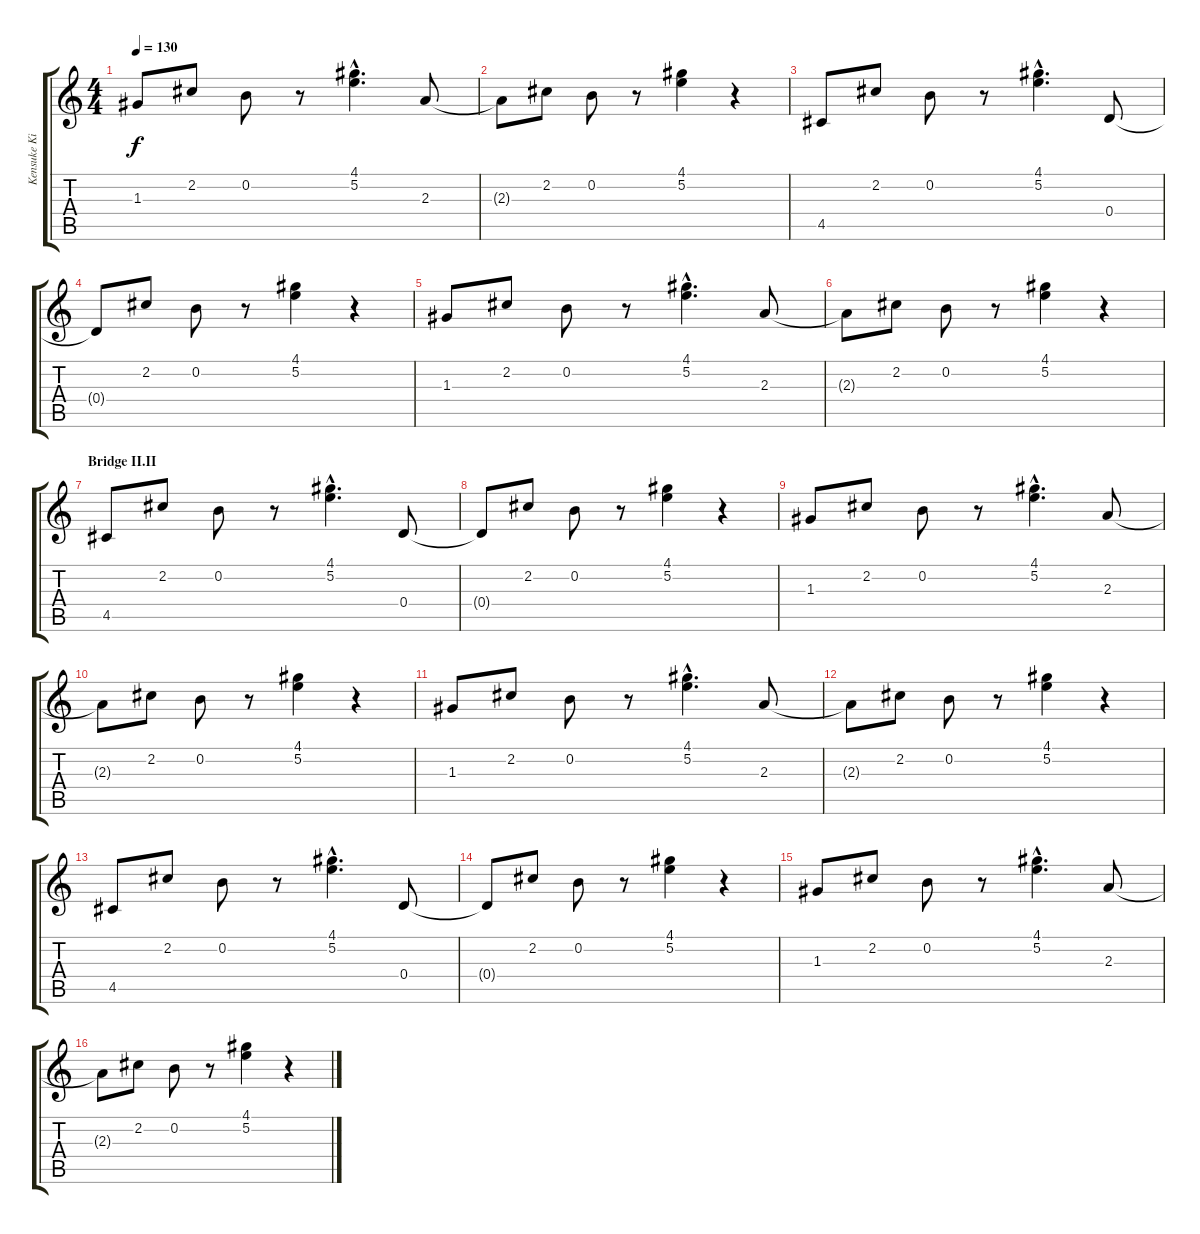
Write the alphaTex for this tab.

\track ("Kensuke Kita (Lead Guitar)" "Kensuke Ki") {instrument overdrivenguitar}
\staff {score tabs}
\tuning (E4 B3 G3 D3 A2 E2) {hide}
\ts (4 4)
\tempo 130
\clef g2
\ks c
1.3.8{dy f} 2.2.8 0.2.8 r.8 (4.1{hac} 5.2{hac}).4{d} 2.3.8 |
2.3{t}.8 2.2.8 0.2.8 r.8 (4.1 5.2).4 r.4 |
4.5.8{volume 13} 2.2.8 0.2.8 r.8 (4.1{hac} 5.2{hac}).4{d} 0.4.8 |
0.4{t}.8 2.2.8 0.2.8 r.8 (4.1 5.2).4 r.4 |
1.3.8 2.2.8 0.2.8 r.8 (4.1{hac} 5.2{hac}).4{d} 2.3.8 |
2.3{t}.8 2.2.8 0.2.8 r.8 (4.1 5.2).4 r.4 |
\section ("" "Bridge II.II")
4.5.8{volume 13} 2.2.8 0.2.8 r.8 (4.1{hac} 5.2{hac}).4{d} 0.4.8 |
0.4{t}.8 2.2.8 0.2.8 r.8 (4.1 5.2).4 r.4 |
1.3.8 2.2.8 0.2.8 r.8 (4.1{hac} 5.2{hac}).4{d} 2.3.8 |
2.3{t}.8 2.2.8 0.2.8 r.8 (4.1 5.2).4 r.4 |
1.3.8 2.2.8 0.2.8 r.8 (4.1{hac} 5.2{hac}).4{d} 2.3.8 |
2.3{t}.8 2.2.8 0.2.8 r.8 (4.1 5.2).4 r.4 |
4.5.8 2.2.8 0.2.8 r.8 (4.1{hac} 5.2{hac}).4{d} 0.4.8 |
0.4{t}.8 2.2.8 0.2.8 r.8 (4.1 5.2).4 r.4 |
1.3.8 2.2.8 0.2.8 r.8 (4.1{hac} 5.2{hac}).4{d} 2.3.8 |
2.3{t}.8 2.2.8 0.2.8 r.8 (4.1 5.2).4 r.4
